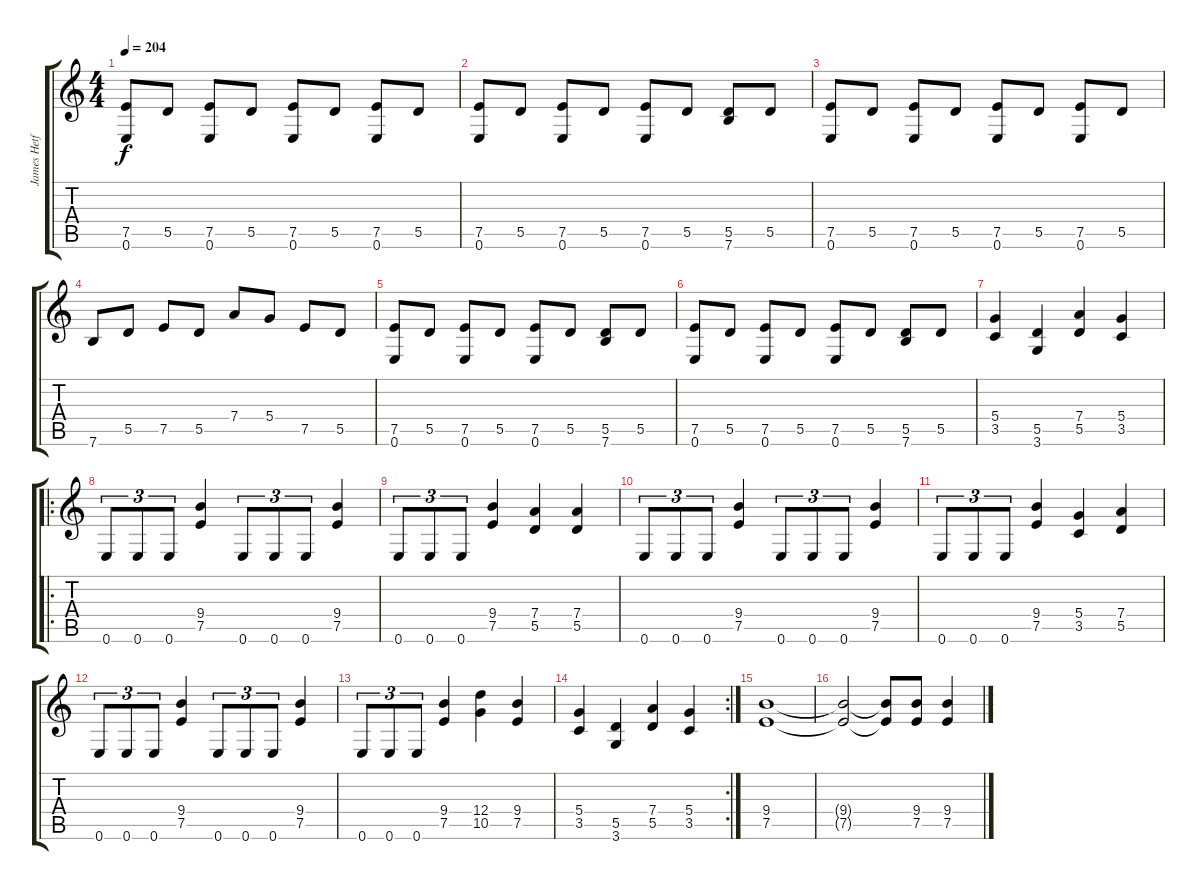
\track ("James Hetfield (Guitar 1)" "James Hetf") {instrument distortionguitar}
\staff {score tabs}
\tuning (E4 B3 G3 D3 A2 E2) {hide}
\ts (4 4)
\tempo 204
\clef g2
\ks c
(7.5 0.6).8{dy f} 5.5.8 (7.5 0.6).8 5.5.8 (7.5 0.6).8 5.5.8 (7.5 0.6).8 5.5.8 |
(7.5 0.6).8 5.5.8 (7.5 0.6).8 5.5.8 (7.5 0.6).8 5.5.8 (5.5 7.6).8 5.5.8 |
(7.5 0.6).8 5.5.8 (7.5 0.6).8 5.5.8 (7.5 0.6).8 5.5.8 (7.5 0.6).8 5.5.8 |
7.6.8 5.5.8 7.5.8 5.5.8 7.4.8 5.4.8 7.5.8 5.5.8 |
(7.5 0.6).8 5.5.8 (7.5 0.6).8 5.5.8 (7.5 0.6).8 5.5.8 (5.5 7.6).8 5.5.8 |
(7.5 0.6).8 5.5.8 (7.5 0.6).8 5.5.8 (7.5 0.6).8 5.5.8 (5.5 7.6).8 5.5.8 |
(5.4 3.5).4 (5.5 3.6).4 (7.4 5.5).4 (5.4 3.5).4 |
\ro
0.6.8{tu (3 2)} 0.6.8{tu (3 2)} 0.6.8{tu (3 2)} (9.4 7.5).4 0.6.8{tu (3 2)} 0.6.8{tu (3 2)} 0.6.8{tu (3 2)} (9.4 7.5).4 |
0.6.8{tu (3 2)} 0.6.8{tu (3 2)} 0.6.8{tu (3 2)} (9.4 7.5).4 (7.4 5.5).4 (7.4 5.5).4 |
0.6.8{tu (3 2)} 0.6.8{tu (3 2)} 0.6.8{tu (3 2)} (9.4 7.5).4 0.6.8{tu (3 2)} 0.6.8{tu (3 2)} 0.6.8{tu (3 2)} (9.4 7.5).4 |
0.6.8{tu (3 2)} 0.6.8{tu (3 2)} 0.6.8{tu (3 2)} (9.4 7.5).4 (5.4 3.5).4 (7.4 5.5).4 |
0.6.8{tu (3 2)} 0.6.8{tu (3 2)} 0.6.8{tu (3 2)} (9.4 7.5).4 0.6.8{tu (3 2)} 0.6.8{tu (3 2)} 0.6.8{tu (3 2)} (9.4 7.5).4 |
0.6.8{tu (3 2)} 0.6.8{tu (3 2)} 0.6.8{tu (3 2)} (9.4 7.5).4 (12.4 10.5).4 (9.4 7.5).4 |
\rc 2
(5.4 3.5).4 (5.5 3.6).4 (7.4 5.5).4 (5.4 3.5).4 |
(9.4 7.5).1 |
(9.4{t} 7.5{t}).2 (9.4{t} 7.5{t}).8 (9.4 7.5).8 (9.4 7.5).4
